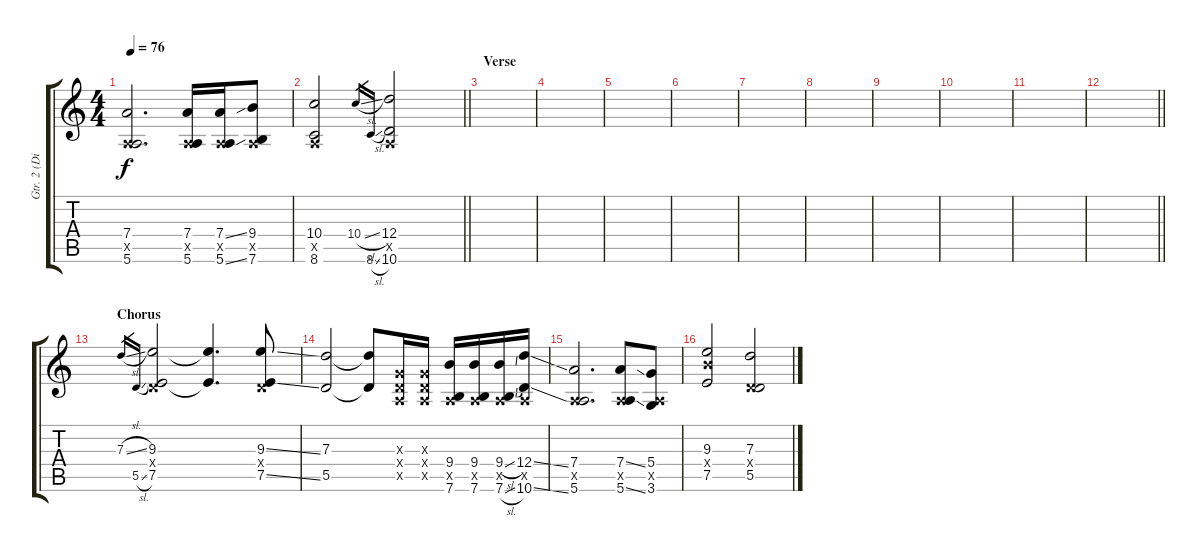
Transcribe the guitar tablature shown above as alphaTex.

\track ("Gtr. 2 (Distorted)" "Gtr. 2 (Di") {instrument distortionguitar}
\staff {score tabs}
\tuning (E4 B3 G3 D3 A2 E2) {hide}
\ts (4 4)
\tempo 76
\clef g2
\ks c
(7.4 0.5{x} 5.6).2{d dy f} (7.4 0.5{x} 5.6).16 (7.4{ss} 0.5{x} 5.6{ss}).16 (9.4 0.5{x} 7.6).8 |
\barLineRight lightlight
(10.4 0.5{x} 8.6).2 10.4{sl}.16{gr} 8.6{sl}.16{gr} (12.4 0.5{x} 10.6).2 |
\section ("" "Verse")
|
|
|
|
|
|
|
|
|
\barLineRight lightlight
|
\section ("" "Chorus")
7.3{sl}.16{gr} 5.5{sl}.16{gr} (9.3 0.4{x} 7.5).2 (9.3{t} 7.5{t}).4{d} (9.3{ss} 0.4{x} 7.5{ss}).8 |
(7.3 5.5).2 (7.3{t} 5.5{t}).8 (0.3{x} 0.4{x} 0.5{x}).16 (0.3{x} 0.4{x} 0.5{x}).16 (9.4 0.5{x} 7.6).16 (9.4 0.5{x} 7.6).16 (9.4{sl} 0.5{x} 7.6{sl}).16 (12.4{ss} 0.5{x} 10.6{ss}).16 |
(7.4 0.5{x} 5.6).2{d} (7.4{ss} 0.5{x} 5.6{ss}).8 (5.4 0.5{x} 3.6).8 |
(9.3 9.4{x} 7.5).2 (7.3 0.4{x} 5.5).2
